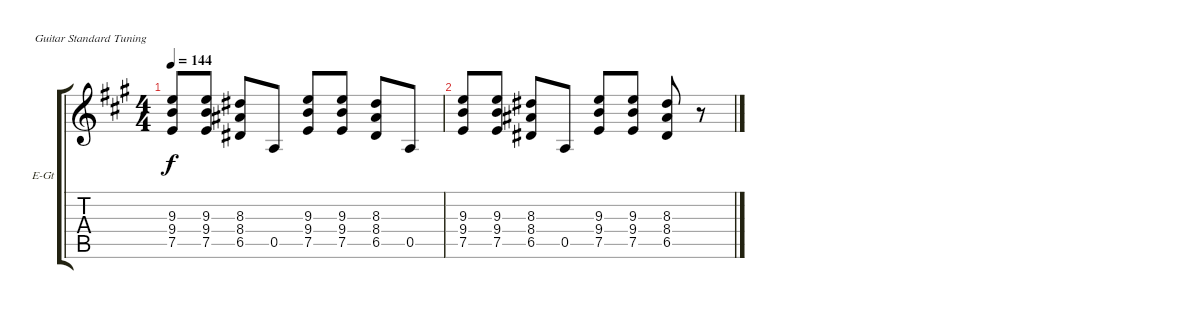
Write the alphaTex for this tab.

\defaultSystemsLayout 4
\bracketExtendMode groupsimilarinstruments
\firstSystemTrackNameOrientation horizontal
\otherSystemsTrackNameOrientation horizontal
\track ("Electric Guitar" "E-Gt") {instrument distortionguitar}
\staff {score tabs}
\tuning (E4 B3 G3 D3 A2 E2)
\ts (4 4)
\tempo 144
\clef g2
\scale
1.07062
\ks a
(7.5 9.4 9.3).8{dy f} (7.5 9.4 9.3).8 (6.5 8.4 8.3).8 0.5.8 (7.5 9.4 9.3).8 (7.5 9.4 9.3).8 (6.5 8.4 8.3).8 0.5.8 |
\scale
0.929382 (7.5 9.4 9.3).8 (7.5 9.4 9.3).8 (6.5 8.4 8.3).8 0.5.8 (7.5 9.4 9.3).8 (7.5 9.4 9.3).8 (6.5 8.4 8.3).8 r.8
